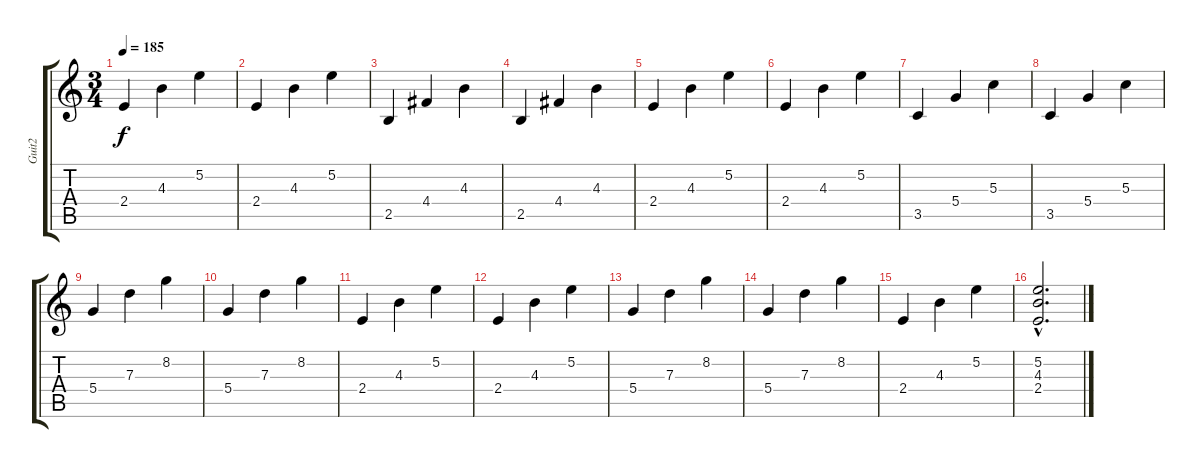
\track ("Guit2" "Guit2") {instrument acousticguitarnylon}
\staff {score tabs}
\tuning (E4 B3 G3 D3 A2 E2) {hide}
\ts (3 4)
\tempo 185
\clef g2
\ks c
2.4.4{dy f volume 12 instrument distortionguitar} 4.3.4 5.2.4 |
2.4.4 4.3.4 5.2.4 |
2.5.4 4.4.4 4.3.4 |
2.5.4 4.4.4 4.3.4 |
2.4.4 4.3.4 5.2.4 |
2.4.4 4.3.4 5.2.4 |
3.5.4 5.4.4 5.3.4 |
3.5.4 5.4.4 5.3.4 |
5.4.4 7.3.4 8.2.4 |
5.4.4 7.3.4 8.2.4 |
2.4.4 4.3.4 5.2.4 |
2.4.4 4.3.4 5.2.4 |
5.4.4 7.3.4 8.2.4 |
5.4.4 7.3.4 8.2.4 |
2.4.4 4.3.4 5.2.4 |
(5.2{hac} 4.3{hac} 2.4{hac}).2{d}
